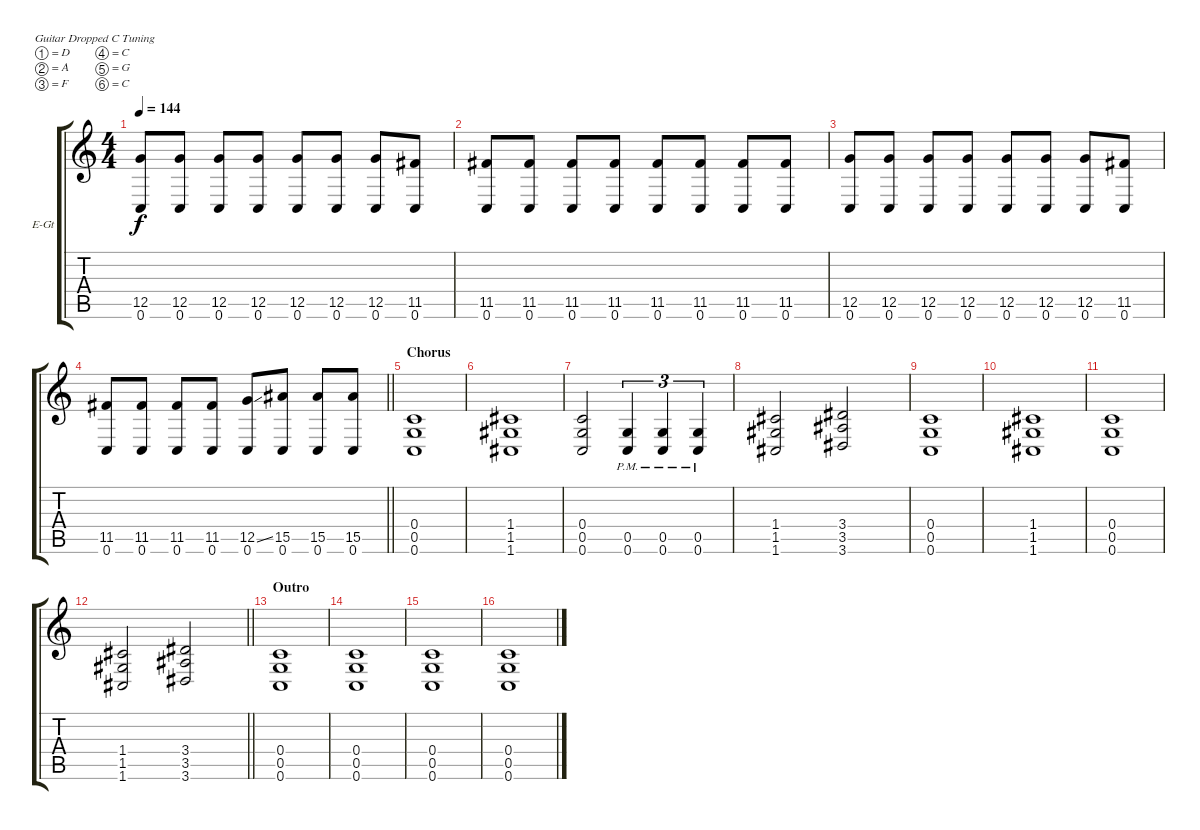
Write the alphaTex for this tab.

\bracketExtendMode groupsimilarinstruments
\firstSystemTrackNameOrientation horizontal
\otherSystemsTrackNameOrientation horizontal
\track ("Paul" "E-Gt") {instrument distortionguitar}
\staff {score tabs}
\tuning (D4 A3 F3 C3 G2 C2)
\ts (4 4)
\tempo 144
\clef g2
\ks c
(12.5 0.6).8{dy f} (12.5 0.6).8 (12.5 0.6).8 (12.5 0.6).8 (12.5 0.6).8 (12.5 0.6).8 (12.5 0.6).8 (11.5 0.6).8 |
(11.5 0.6).8 (11.5 0.6).8 (11.5 0.6).8 (11.5 0.6).8 (11.5 0.6).8 (11.5 0.6).8 (11.5 0.6).8 (11.5 0.6).8 |
(12.5 0.6).8 (12.5 0.6).8 (12.5 0.6).8 (12.5 0.6).8 (12.5 0.6).8 (12.5 0.6).8 (12.5 0.6).8 (11.5 0.6).8 |
\barLineRight lightlight
(11.5 0.6).8 (11.5 0.6).8 (11.5 0.6).8 (11.5 0.6).8 (12.5{ss} 0.6).8 (15.5 0.6).8 (15.5 0.6).8 (15.5 0.6).8 |
\section ("" "Chorus")
(0.4 0.5 0.6).1 |
(1.4 1.5 1.6).1 |
(0.4 0.5 0.6).2 (0.5 0.6{pm}).4{tu (3 2)} (0.5 0.6{pm}).4{tu (3 2)} (0.5 0.6{pm}).4{tu (3 2)} |
(1.4 1.5 1.6).2 (3.4 3.5 3.6).2 |
(0.4 0.5 0.6).1 |
(1.4 1.5 1.6).1 |
(0.4 0.5 0.6).1 |
\barLineRight lightlight
(1.4 1.5 1.6).2 (3.4 3.5 3.6).2 |
\section ("" "Outro")
(0.4 0.5 0.6).1 |
(0.4 0.5 0.6).1 |
(0.4 0.5 0.6).1 |
(0.4 0.5 0.6).1
